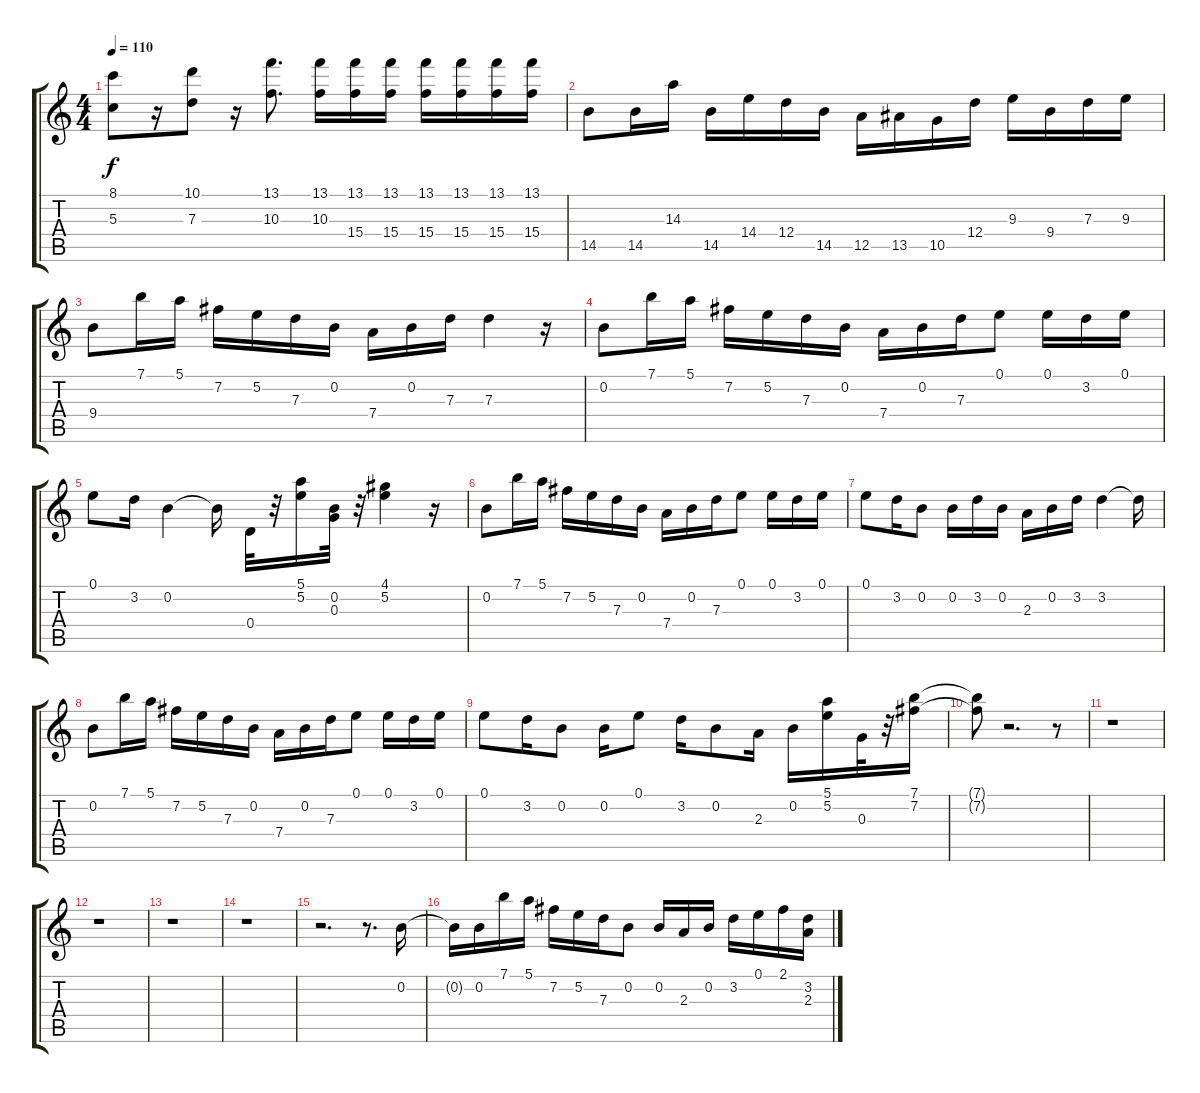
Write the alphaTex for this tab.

\track "" {instrument overdrivenguitar}
\staff {score tabs}
\tuning (E4 B3 G3 D3 A2 E2) {hide}
\ts (4 4)
\tempo 110
\clef g2
\ks c
(8.1 5.3).8{dy f} r.16 (10.1 7.3).8 r.16 (13.1 10.3).8{d} (13.1 10.3).16 (13.1 15.4).16 (13.1 15.4).16 (13.1 15.4).16 (13.1 15.4).16 (13.1 15.4).16 (13.1 15.4).16 |
14.5.8 14.5.16 14.3.16 14.5.16 14.4.16 12.4.16 14.5.16 12.5.16 13.5.16 10.5.16 12.4.16 9.3.16 9.4.16 7.3.16 9.3.16 |
9.4.8 7.1.16 5.1.16 7.2.16 5.2.16 7.3.16 0.2.16 7.4.16 0.2.16 7.3.16 7.3.4 r.16 |
0.2.8 7.1.16 5.1.16 7.2.16 5.2.16 7.3.16 0.2.16 7.4.16 0.2.16 7.3.16 0.1.8 0.1.16 3.2.16 0.1.16 |
0.1.8 3.2.16 0.2.4 0.2{t}.16 0.4.32 r.32 (5.1 5.2).16 (0.2 0.3).32 r.32 (4.1 5.2).4 r.16 |
0.2.8 7.1.16 5.1.16 7.2.16 5.2.16 7.3.16 0.2.16 7.4.16 0.2.16 7.3.16 0.1.8 0.1.16 3.2.16 0.1.16 |
0.1.8 3.2.16 0.2.8 0.2.16 3.2.16 0.2.16 2.3.16 0.2.16 3.2.16 3.2.4 3.2{t}.16 |
0.2.8 7.1.16 5.1.16 7.2.16 5.2.16 7.3.16 0.2.16 7.4.16 0.2.16 7.3.16 0.1.8 0.1.16 3.2.16 0.1.16 |
0.1.8 3.2.16 0.2.8 0.2.16 0.1.8 3.2.16 0.2.8 2.3.16 0.2.16 (5.1 5.2).16 0.3.32 r.32 (7.1 7.2).16 |
(7.1{t} 7.2{t}).8 r.2{d} r.8 |
r.1 |
r.1 |
r.1 |
r.1 |
r.2{d} r.8{d} 0.2.16 |
0.2{t}.16 0.2.16 7.1.16 5.1.16 7.2.16 5.2.16 7.3.16 0.2.8 0.2.16 2.3.16 0.2.16 3.2.16 0.1.16 2.1.16 (3.2 2.3).16
